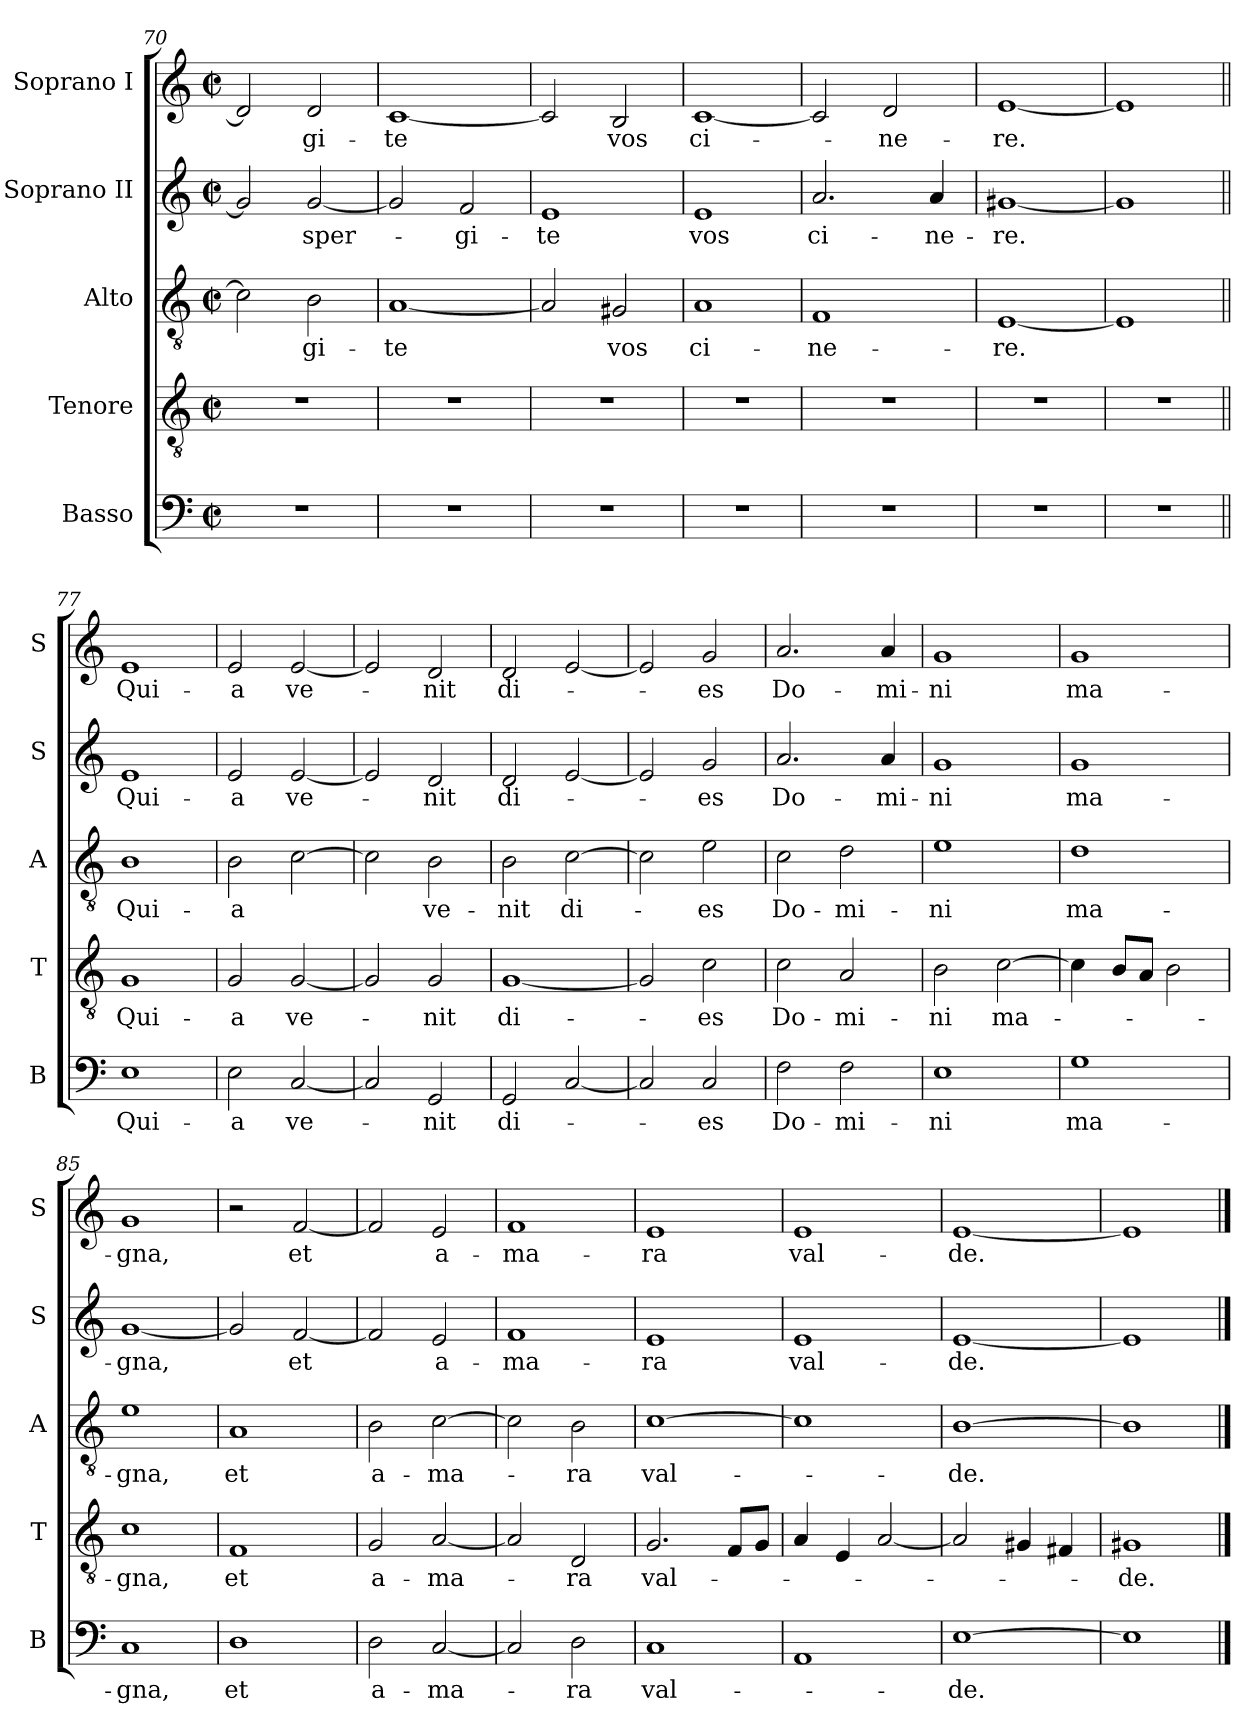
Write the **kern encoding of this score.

**kern	**text	**kern	**text	**kern	**text	**kern	**text	**kern	**text
*part5	*part5	*part4	*part4	*part3	*part3	*part2	*part2	*part1	*part1
*staff5	*staff5	*staff4	*staff4	*staff3	*staff3	*staff2	*staff2	*staff1	*staff1
*I"Basso	*	*I"Tenore	*	*I"Alto	*	*I"Soprano II	*	*I"Soprano I	*
*I'B	*	*I'T	*	*I'A	*	*I'S	*	*I'S	*
*clefF4	*	*clefGv2	*	*clefGv2	*	*clefG2	*	*clefG2	*
*k[]	*	*k[]	*	*k[]	*	*k[]	*	*k[]	*
*M2/2	*	*M2/2	*	*M2/2	*	*M2/2	*	*M2/2	*
*met(c|)	*	*met(c|)	*	*met(c|)	*	*met(c|)	*	*met(c|)	*
=70	=70	=70	=70	=70	=70	=70	=70	=70	=70
1r	.	1r	.	2c\]	.	2g/]	.	2d/]	.
.	.	.	.	2B\	-gi-	[2g/	-sper-	2d/	-gi-
=71	=71	=71	=71	=71	=71	=71	=71	=71	=71
1r	.	1r	.	[1A	-te	2g/]	.	[1c	-te
.	.	.	.	.	.	2f/	-gi-	.	.
=72	=72	=72	=72	=72	=72	=72	=72	=72	=72
1r	.	1r	.	2A/]	.	1e	-te	2c/]	.
.	.	.	.	2G#X/	vos	.	.	2B/	vos
=73	=73	=73	=73	=73	=73	=73	=73	=73	=73
1r	.	1r	.	1A	ci-	1e	vos	[1c	ci-
=74	=74	=74	=74	=74	=74	=74	=74	=74	=74
1r	.	1r	.	1F	-ne-	2.a/	ci-	2c/]	.
.	.	.	.	.	.	.	.	2d/	-ne-
.	.	.	.	.	.	4a/	-ne-	.	.
=75	=75	=75	=75	=75	=75	=75	=75	=75	=75
1r	.	1r	.	[1E	-re.	[1g#X	-re.	[1e	-re.
=76	=76	=76	=76	=76	=76	=76	=76	=76	=76
1r	.	1r	.	1E]	.	1g#]	.	1e]	.
=77||	=77||	=77||	=77||	=77||	=77||	=77||	=77||	=77||	=77||
1E	Qui-	1G	Qui-	1B	Qui-	1e	Qui-	1e	Qui-
=78	=78	=78	=78	=78	=78	=78	=78	=78	=78
2E\	-a	2G/	-a	2B\	-a	2e/	-a	2e/	-a
[2C/	ve-	[2G/	ve-	[2c\	.	[2e/	ve-	[2e/	ve-
=79	=79	=79	=79	=79	=79	=79	=79	=79	=79
2C/]	.	2G/]	.	2c\]	.	2e/]	.	2e/]	.
2GG/	-nit	2G/	-nit	2B\	ve-	2d/	-nit	2d/	-nit
=80	=80	=80	=80	=80	=80	=80	=80	=80	=80
2GG/	di-	[1G	di-	2B\	-nit	2d/	di-	2d/	di-
[2C/	.	.	.	[2c\	di-	[2e/	.	[2e/	.
=81	=81	=81	=81	=81	=81	=81	=81	=81	=81
2C/]	.	2G/]	.	2c\]	.	2e/]	.	2e/]	.
2C/	-es	2c\	-es	2e\	-es	2g/	-es	2g/	-es
=82	=82	=82	=82	=82	=82	=82	=82	=82	=82
2F\	Do-	2c\	Do-	2c\	Do-	2.a/	Do-	2.a/	Do-
2F\	-mi-	2A/	-mi-	2d\	-mi-	.	.	.	.
.	.	.	.	.	.	4a/	-mi-	4a/	-mi-
=83	=83	=83	=83	=83	=83	=83	=83	=83	=83
1E	-ni	2B\	-ni	1e	-ni	1g	-ni	1g	-ni
.	.	[2c\	ma-	.	.	.	.	.	.
=84	=84	=84	=84	=84	=84	=84	=84	=84	=84
1G	ma-	4c\]	.	1d	ma-	1g	ma-	1g	ma-
.	.	8B/L	.	.	.	.	.	.	.
.	.	8A/J	.	.	.	.	.	.	.
.	.	2B\	.	.	.	.	.	.	.
=85	=85	=85	=85	=85	=85	=85	=85	=85	=85
1C	-gna,	1c	-gna,	1e	-gna,	[1g	-gna,	1g	-gna,
=86	=86	=86	=86	=86	=86	=86	=86	=86	=86
1D	et	1F	et	1A	et	2g/]	.	2r	.
.	.	.	.	.	.	[2f/	et	[2f/	et
=87	=87	=87	=87	=87	=87	=87	=87	=87	=87
2D\	a-	2G/	a-	2B\	a-	2f/]	.	2f/]	.
[2C/	-ma-	[2A/	-ma-	[2c\	-ma-	2e/	a-	2e/	a-
=88	=88	=88	=88	=88	=88	=88	=88	=88	=88
2C/]	.	2A/]	.	2c\]	.	1f	-ma-	1f	-ma-
2D\	-ra	2D/	-ra	2B\	-ra	.	.	.	.
=89	=89	=89	=89	=89	=89	=89	=89	=89	=89
1C	val-	2.G/	val-	[1c	val-	1e	-ra	1e	-ra
.	.	8F/L	.	.	.	.	.	.	.
.	.	8G/J	.	.	.	.	.	.	.
=90	=90	=90	=90	=90	=90	=90	=90	=90	=90
1AA	.	4A/	.	1c]	.	1e	val-	1e	val-
.	.	4E/	.	.	.	.	.	.	.
.	.	[2A/	.	.	.	.	.	.	.
=91	=91	=91	=91	=91	=91	=91	=91	=91	=91
[1E	-de.	2A/]	.	[1B	-de.	[1e	-de.	[1e	-de.
.	.	4G#X/	.	.	.	.	.	.	.
.	.	4F#X/	.	.	.	.	.	.	.
=92	=92	=92	=92	=92	=92	=92	=92	=92	=92
1E]	.	1G#X	-de.	1B]	.	1e]	.	1e]	.
==	==	==	==	==	==	==	==	==	==
*-	*-	*-	*-	*-	*-	*-	*-	*-	*-
